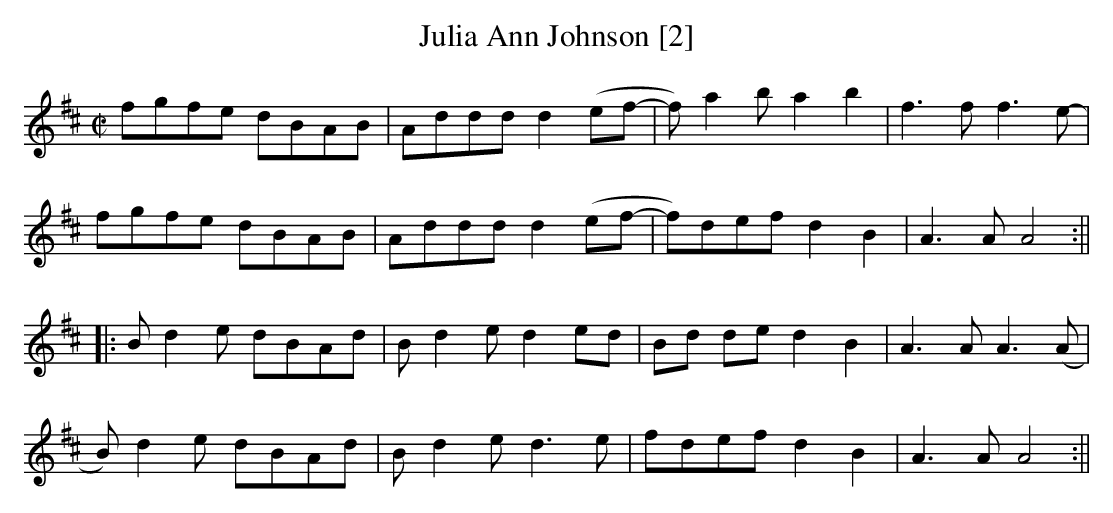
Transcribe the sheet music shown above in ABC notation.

X:1
T:Julia Ann Johnson [2]
M:C|
L:1/8
K:D
fgfe dBAB|Addd d2(ef-|f)a2b a2b2|f3f f3e-|
fgfe dBAB|Addd d2(ef-|f)def d2B2|A3 A A4:||
|:Bd2e dBAd|Bd2e d2ed|Bd ded2B2|A3 A A3(A|
B)d2e dBAd|Bd2e d3e|fdef d2B2|A3 A A4:||
